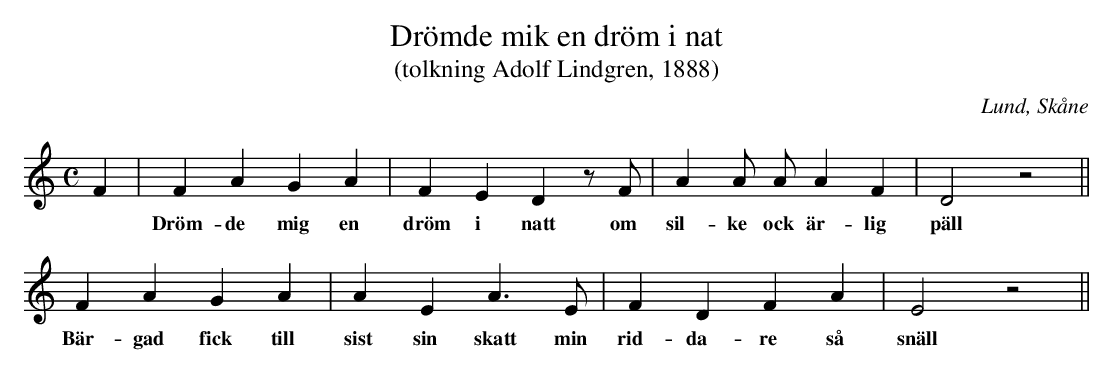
X:1
T:Drömde mik en dröm i nat
T:(tolkning Adolf Lindgren, 1888)
O:Lund, Skåne
M:C
L:1/4
K:C
F | F A G A | F E D z/F/ | A A/ A/ A F | D2 z2 ||
w:|Dröm-de mig en|dröm i natt  om|sil-ke ock är-lig|päll||
F A G A | A E A>E | F D F A | E2 z2 ||
w:Bär-gad fick till|sist sin skatt min|rid-da-re så|snäll  Men||
